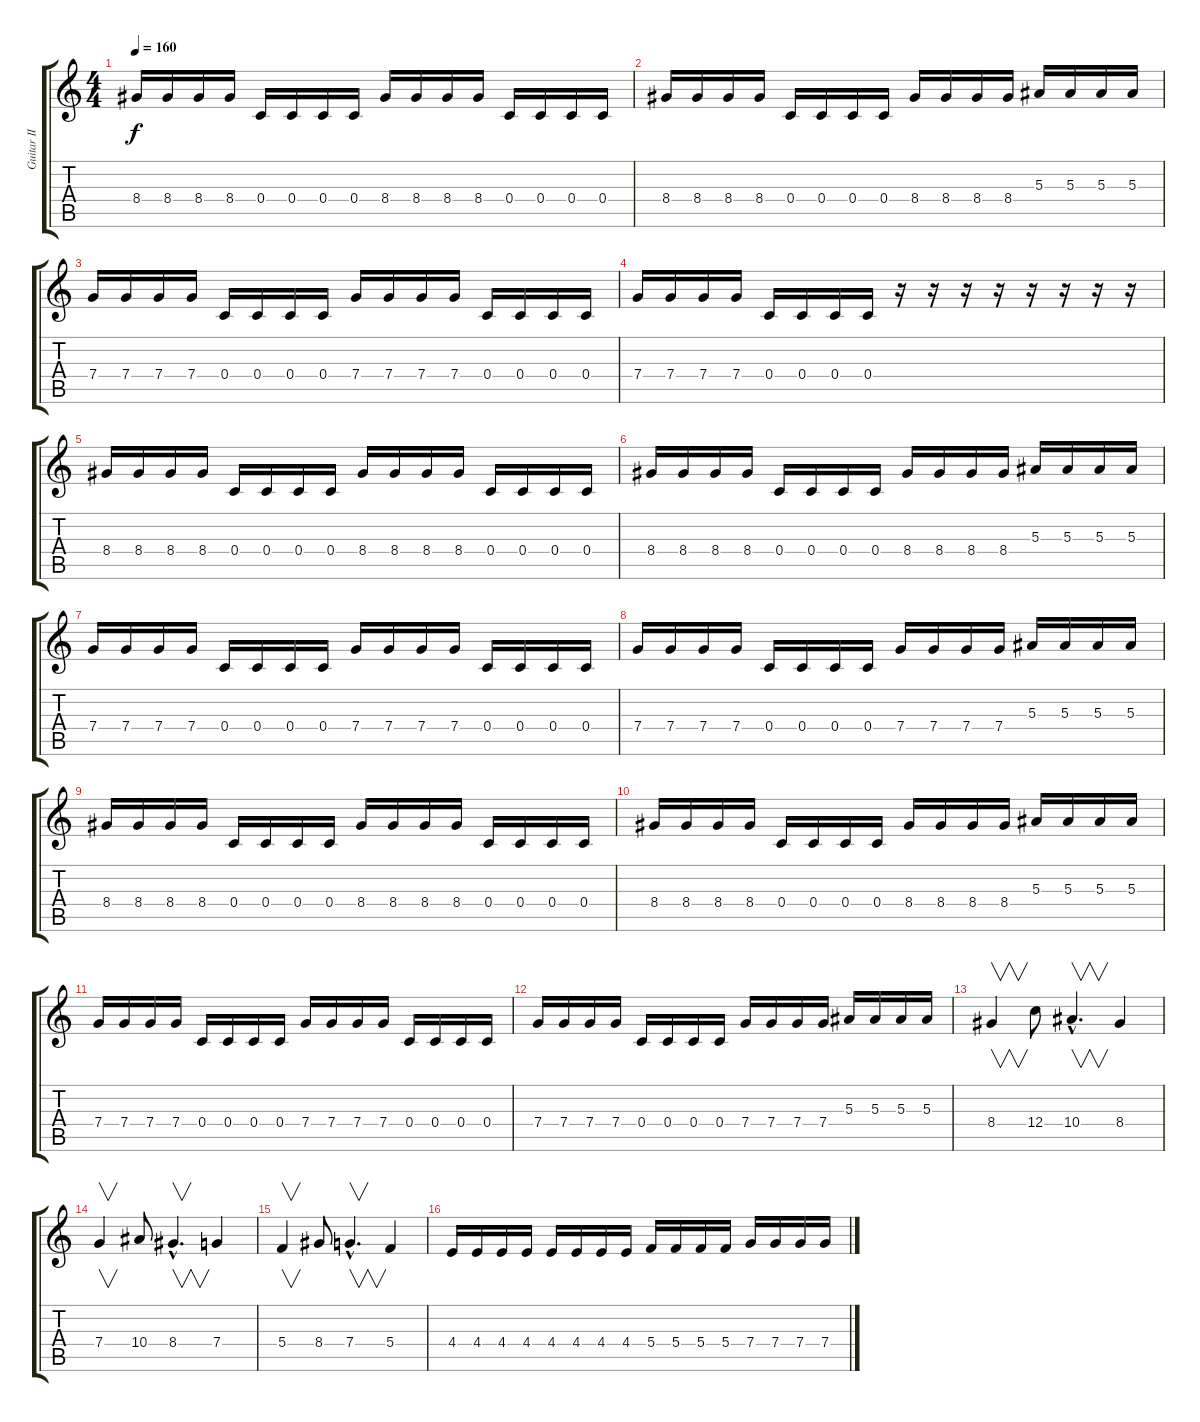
\track ("Guitar II" "Guitar II") {instrument distortionguitar}
\staff {score tabs}
\tuning (D4 A3 F3 C3 G2 D2) {hide}
\ts (4 4)
\tempo 160
\clef g2
\ks c
8.4.16{dy f} 8.4.16 8.4.16 8.4.16 0.4.16 0.4.16 0.4.16 0.4.16 8.4.16 8.4.16 8.4.16 8.4.16 0.4.16 0.4.16 0.4.16 0.4.16 |
8.4.16 8.4.16 8.4.16 8.4.16 0.4.16 0.4.16 0.4.16 0.4.16 8.4.16 8.4.16 8.4.16 8.4.16 5.3.16 5.3.16 5.3.16 5.3.16 |
7.4.16 7.4.16 7.4.16 7.4.16 0.4.16 0.4.16 0.4.16 0.4.16 7.4.16 7.4.16 7.4.16 7.4.16 0.4.16 0.4.16 0.4.16 0.4.16 |
7.4.16 7.4.16 7.4.16 7.4.16 0.4.16 0.4.16 0.4.16 0.4.16 r.16 r.16 r.16 r.16 r.16 r.16 r.16 r.16 |
8.4.16 8.4.16 8.4.16 8.4.16 0.4.16 0.4.16 0.4.16 0.4.16 8.4.16 8.4.16 8.4.16 8.4.16 0.4.16 0.4.16 0.4.16 0.4.16 |
8.4.16 8.4.16 8.4.16 8.4.16 0.4.16 0.4.16 0.4.16 0.4.16 8.4.16 8.4.16 8.4.16 8.4.16 5.3.16 5.3.16 5.3.16 5.3.16 |
7.4.16 7.4.16 7.4.16 7.4.16 0.4.16 0.4.16 0.4.16 0.4.16 7.4.16 7.4.16 7.4.16 7.4.16 0.4.16 0.4.16 0.4.16 0.4.16 |
7.4.16 7.4.16 7.4.16 7.4.16 0.4.16 0.4.16 0.4.16 0.4.16 7.4.16 7.4.16 7.4.16 7.4.16 5.3.16 5.3.16 5.3.16 5.3.16 |
8.4.16 8.4.16 8.4.16 8.4.16 0.4.16 0.4.16 0.4.16 0.4.16 8.4.16 8.4.16 8.4.16 8.4.16 0.4.16 0.4.16 0.4.16 0.4.16 |
8.4.16 8.4.16 8.4.16 8.4.16 0.4.16 0.4.16 0.4.16 0.4.16 8.4.16 8.4.16 8.4.16 8.4.16 5.3.16 5.3.16 5.3.16 5.3.16 |
7.4.16 7.4.16 7.4.16 7.4.16 0.4.16 0.4.16 0.4.16 0.4.16 7.4.16 7.4.16 7.4.16 7.4.16 0.4.16 0.4.16 0.4.16 0.4.16 |
7.4.16 7.4.16 7.4.16 7.4.16 0.4.16 0.4.16 0.4.16 0.4.16 7.4.16 7.4.16 7.4.16 7.4.16 5.3.16 5.3.16 5.3.16 5.3.16 |
8.4.4{v} 12.4.8 10.4{hac}.4{v d} 8.4.4 |
7.4.4{v} 10.4.8 8.4{hac}.4{v d} 7.4.4 |
5.4.4{v} 8.4.8 7.4{hac}.4{v d} 5.4.4 |
4.4.16 4.4.16 4.4.16 4.4.16 4.4.16 4.4.16 4.4.16 4.4.16 5.4.16 5.4.16 5.4.16 5.4.16 7.4.16 7.4.16 7.4.16 7.4.16
